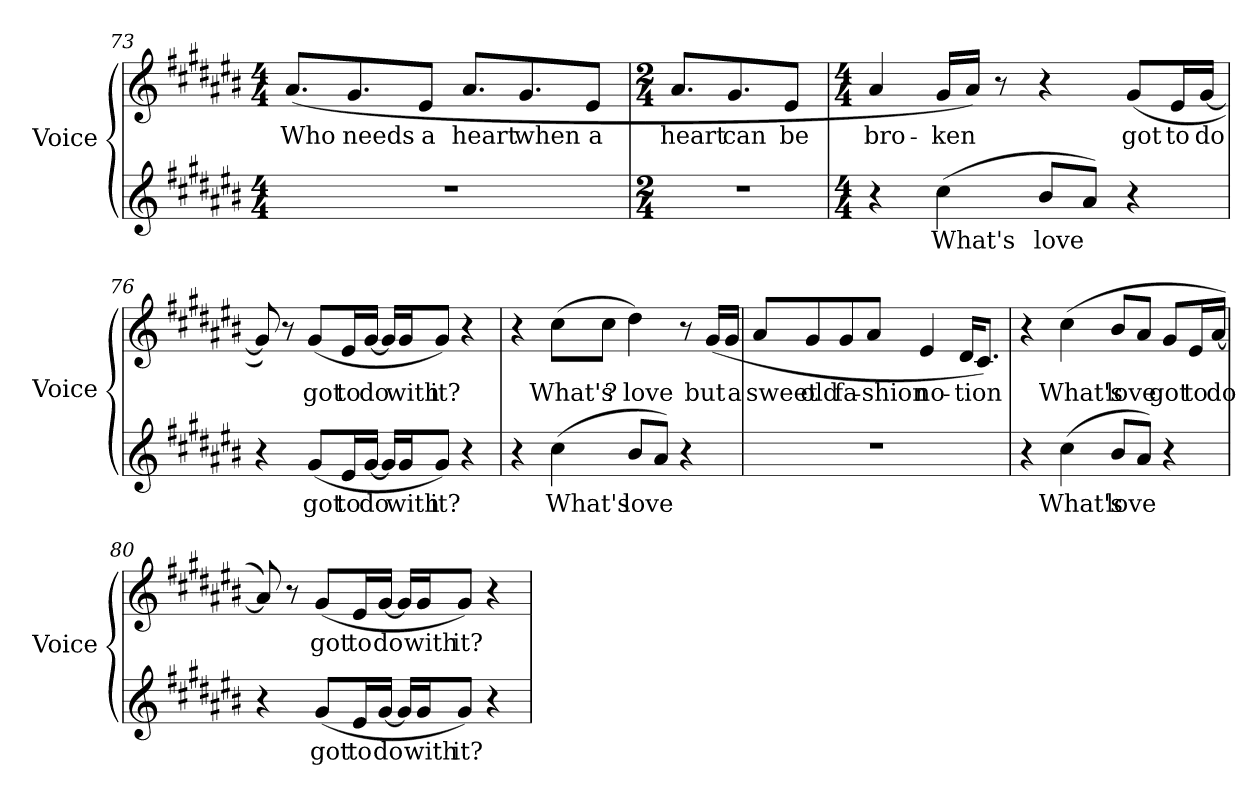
**kern	**text	**kern	**text
*part2	*part2	*part1	*part1
*staff2	*staff2	*staff1	*staff1
*I"Voice	*	*I"Voice	*
*I'Voice	*	*I'Voice	*
*clefG2	*	*clefG2	*
*k[f#c#g#d#a#e#b#]	*	*k[f#c#g#d#a#e#b#]	*
*C#:	*	*C#:	*
*M4/4	*	*M4/4	*
=73	=73	=73	=73
!	!	!	!LO:LY:b:color=#000000
1r	.	(8.a#i/L	Who
!	!	!	!LO:LY:b:color=#000000
.	.	8.g#i/	needs
!	!	!	!LO:LY:b:color=#000000
.	.	8e#i/J	a
!	!	!	!LO:LY:b:color=#000000
.	.	8.a#i/L	heart
!	!	!	!LO:LY:b:color=#000000
.	.	8.g#i/	when
!	!	!	!LO:LY:b:color=#000000
.	.	8e#i/J	a
=74	=74	=74	=74
*M2/4	*	*M2/4	*
!LO:N:vis=1	!	!	!
!	!	!	!LO:LY:b:color=#000000
2r	.	8.a#i/L	heart
!	!	!	!LO:LY:b:color=#000000
.	.	8.g#i/	can
!	!	!	!LO:LY:b:color=#000000
.	.	8e#i/J	be
=75	=75	=75	=75
*M4/4	*	*M4/4	*
!	!	!	!LO:LY:b:color=#000000
4r	.	4a#i/	bro-
!	!LO:LY:b:color=#000000	!	!
!	!	!	!LO:LY:b:color=#000000
(4cc#i\	What's	16g#i/LL	-ken
.	.	16a#i/JJ)	.
.	.	8r	.
!	!LO:LY:b:color=#000000	!	!
8b#i/L	love	4r	.
8a#i/J)	.	.	.
!	!	!	!LO:LY:b:color=#000000
4r	.	(8g#i/L	got
!	!	!	!LO:LY:b:color=#000000
.	.	16e#i/L	to
!	!	!	!LO:LY:b:color=#000000
.	.	[16g#i/JJ	do
=76	=76	=76	=76
4r	.	8g#i/])	.
.	.	8r	.
!	!LO:LY:b:color=#000000	!	!
!	!	!	!LO:LY:b:color=#000000
(8g#i/L	got	(8g#i/L	got
!	!LO:LY:b:color=#000000	!	!
!	!	!	!LO:LY:b:color=#000000
16e#i/L	to	16e#i/L	to
!	!LO:LY:b:color=#000000	!	!
!	!	!	!LO:LY:b:color=#000000
[16g#i/JJ	do	[16g#i/JJ	do
16g#i/LL]	.	16g#i/LL]	.
!	!LO:LY:b:color=#000000	!	!
!	!	!	!LO:LY:b:color=#000000
16g#i/J	with	16g#i/J	with
!	!LO:LY:b:color=#000000	!	!
!	!	!	!LO:LY:b:color=#000000
8g#i/J)	it?	8g#i/J)	it?
4r	.	4r	.
!!LO:LB:g=z
=77	=77	=77	=77
4r	.	4r	.
!	!LO:LY:b:color=#000000	!	!
!	!	!	!LO:LY:b:color=#000000
(4cc#i\	What's	(8cc#i\L	What's
!	!	!	!LO:LY:b:color=#000000
.	.	8cc#i\J	?
!	!LO:LY:b:color=#000000	!	!
!	!	!	!LO:LY:b:color=#000000
8b#i/L	love	4dd#i\)	love
8a#i/J)	.	.	.
4r	.	8r	.
!	!	!	!LO:LY:b:color=#000000
.	.	(16g#i/LL	but
!	!	!	!LO:LY:b:color=#000000
.	.	16g#i/JJ	a
=78	=78	=78	=78
!	!	!	!LO:LY:b:color=#000000
1r	.	8a#i/L	sweet
!	!	!	!LO:LY:b:color=#000000
.	.	8g#i/	old
!	!	!	!LO:LY:b:color=#000000
.	.	8g#i/	fa-
!	!	!	!LO:LY:b:color=#000000
.	.	8a#i/J	-shion
!	!	!	!LO:LY:b:color=#000000
.	.	4e#i/	no-
!	!	!	!LO:LY:b:color=#000000
.	.	16d#i/KL	-tion
.	.	8.c#i/J)	.
=79	=79	=79	=79
4r	.	4r	.
!	!LO:LY:b:color=#000000	!	!
!	!	!	!LO:LY:b:color=#000000
(4cc#i\	What's	(4cc#i\	What's
!	!LO:LY:b:color=#000000	!	!
!	!	!	!LO:LY:b:color=#000000
8b#i/L	love	8b#i/L	love
8a#i/J)	.	8a#i/J	.
!	!	!	!LO:LY:b:color=#000000
4r	.	8g#i/L	got
!	!	!	!LO:LY:b:color=#000000
.	.	16e#i/L	to
!	!	!	!LO:LY:b:color=#000000
.	.	[16a#i/JJ	do
=80	=80	=80	=80
4r	.	8a#i/])	.
.	.	8r	.
!	!LO:LY:b:color=#000000	!	!
!	!	!	!LO:LY:b:color=#000000
(8g#i/L	got	(8g#i/L	got
!	!LO:LY:b:color=#000000	!	!
!	!	!	!LO:LY:b:color=#000000
16e#i/L	to	16e#i/L	to
!	!LO:LY:b:color=#000000	!	!
!	!	!	!LO:LY:b:color=#000000
[16g#i/JJ	do	[16g#i/JJ	do
16g#i/LL]	.	16g#i/LL]	.
!	!LO:LY:b:color=#000000	!	!
!	!	!	!LO:LY:b:color=#000000
16g#i/J	with	16g#i/J	with
!	!LO:LY:b:color=#000000	!	!
!	!	!	!LO:LY:b:color=#000000
8g#i/J)	it?	8g#i/J)	it?
4r	.	4r	.
=	=	=	=
*-	*-	*-	*-
